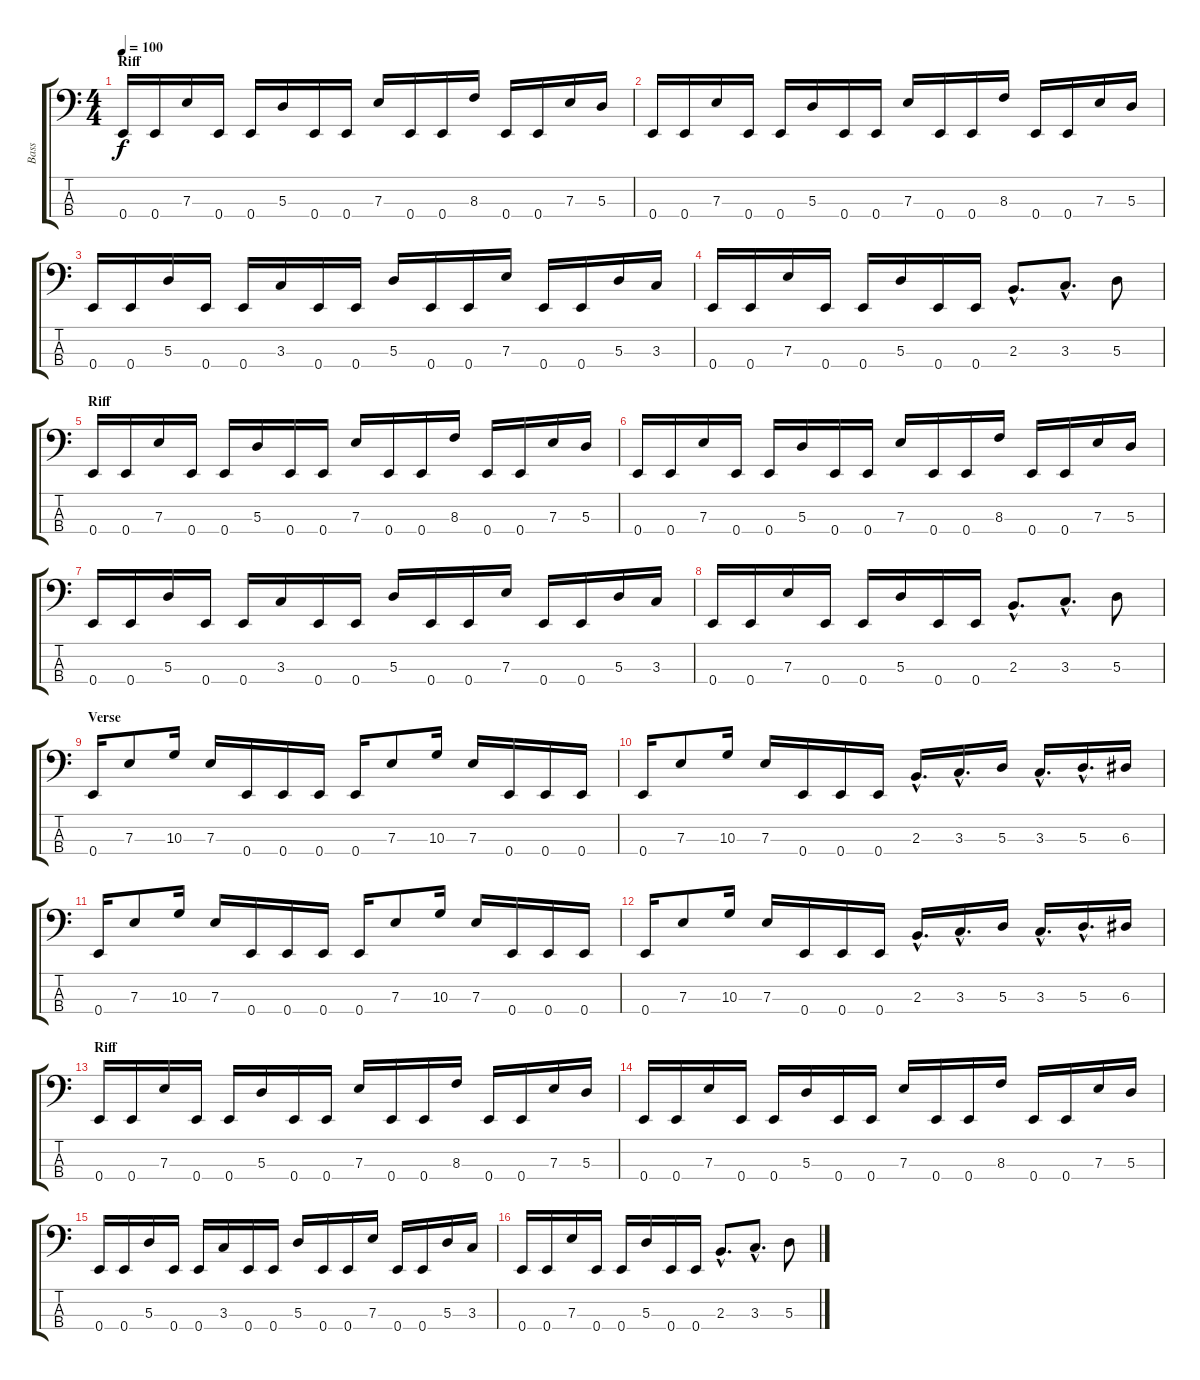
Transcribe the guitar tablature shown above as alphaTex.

\track ("Bass" "Bass") {instrument electricbasspick}
\staff {score tabs}
\tuning (G2 D2 A1 E1) {hide}
\ts (4 4)
\section ("" "Riff")
\tempo 100
\clef f4
\ks c
0.4.16{dy f volume 16 instrument electricbasspick} 0.4.16 7.3.16 0.4.16 0.4.16 5.3.16 0.4.16 0.4.16 7.3.16 0.4.16 0.4.16 8.3.16 0.4.16 0.4.16 7.3.16 5.3.16 |
0.4.16 0.4.16 7.3.16 0.4.16 0.4.16 5.3.16 0.4.16 0.4.16 7.3.16 0.4.16 0.4.16 8.3.16 0.4.16 0.4.16 7.3.16 5.3.16 |
0.4.16 0.4.16 5.3.16 0.4.16 0.4.16 3.3.16 0.4.16 0.4.16 5.3.16 0.4.16 0.4.16 7.3.16 0.4.16 0.4.16 5.3.16 3.3.16 |
0.4.16 0.4.16 7.3.16 0.4.16 0.4.16 5.3.16 0.4.16 0.4.16 2.3{hac}.8{d} 3.3{hac}.8{d} 5.3.8 |
\section ("" "Riff")
0.4.16 0.4.16 7.3.16 0.4.16 0.4.16 5.3.16 0.4.16 0.4.16 7.3.16 0.4.16 0.4.16 8.3.16 0.4.16 0.4.16 7.3.16 5.3.16 |
0.4.16 0.4.16 7.3.16 0.4.16 0.4.16 5.3.16 0.4.16 0.4.16 7.3.16 0.4.16 0.4.16 8.3.16 0.4.16 0.4.16 7.3.16 5.3.16 |
0.4.16 0.4.16 5.3.16 0.4.16 0.4.16 3.3.16 0.4.16 0.4.16 5.3.16 0.4.16 0.4.16 7.3.16 0.4.16 0.4.16 5.3.16 3.3.16 |
0.4.16 0.4.16 7.3.16 0.4.16 0.4.16 5.3.16 0.4.16 0.4.16 2.3{hac}.8{d} 3.3{hac}.8{d} 5.3.8 |
\section ("" "Verse")
0.4.16 7.3.8 10.3.16 7.3.16 0.4.16 0.4.16 0.4.16 0.4.16 7.3.8 10.3.16 7.3.16 0.4.16 0.4.16 0.4.16 |
0.4.16 7.3.8 10.3.16 7.3.16 0.4.16 0.4.16 0.4.16 2.3{hac}.16{d} 3.3{hac}.16{d} 5.3.16 3.3{hac}.16{d} 5.3{hac}.16{d} 6.3.16 |
0.4.16 7.3.8 10.3.16 7.3.16 0.4.16 0.4.16 0.4.16 0.4.16 7.3.8 10.3.16 7.3.16 0.4.16 0.4.16 0.4.16 |
0.4.16 7.3.8 10.3.16 7.3.16 0.4.16 0.4.16 0.4.16 2.3{hac}.16{d} 3.3{hac}.16{d} 5.3.16 3.3{hac}.16{d} 5.3{hac}.16{d} 6.3.16 |
\section ("" "Riff")
0.4.16 0.4.16 7.3.16 0.4.16 0.4.16 5.3.16 0.4.16 0.4.16 7.3.16 0.4.16 0.4.16 8.3.16 0.4.16 0.4.16 7.3.16 5.3.16 |
0.4.16 0.4.16 7.3.16 0.4.16 0.4.16 5.3.16 0.4.16 0.4.16 7.3.16 0.4.16 0.4.16 8.3.16 0.4.16 0.4.16 7.3.16 5.3.16 |
0.4.16 0.4.16 5.3.16 0.4.16 0.4.16 3.3.16 0.4.16 0.4.16 5.3.16 0.4.16 0.4.16 7.3.16 0.4.16 0.4.16 5.3.16 3.3.16 |
0.4.16 0.4.16 7.3.16 0.4.16 0.4.16 5.3.16 0.4.16 0.4.16 2.3{hac}.8{d} 3.3{hac}.8{d} 5.3.8
